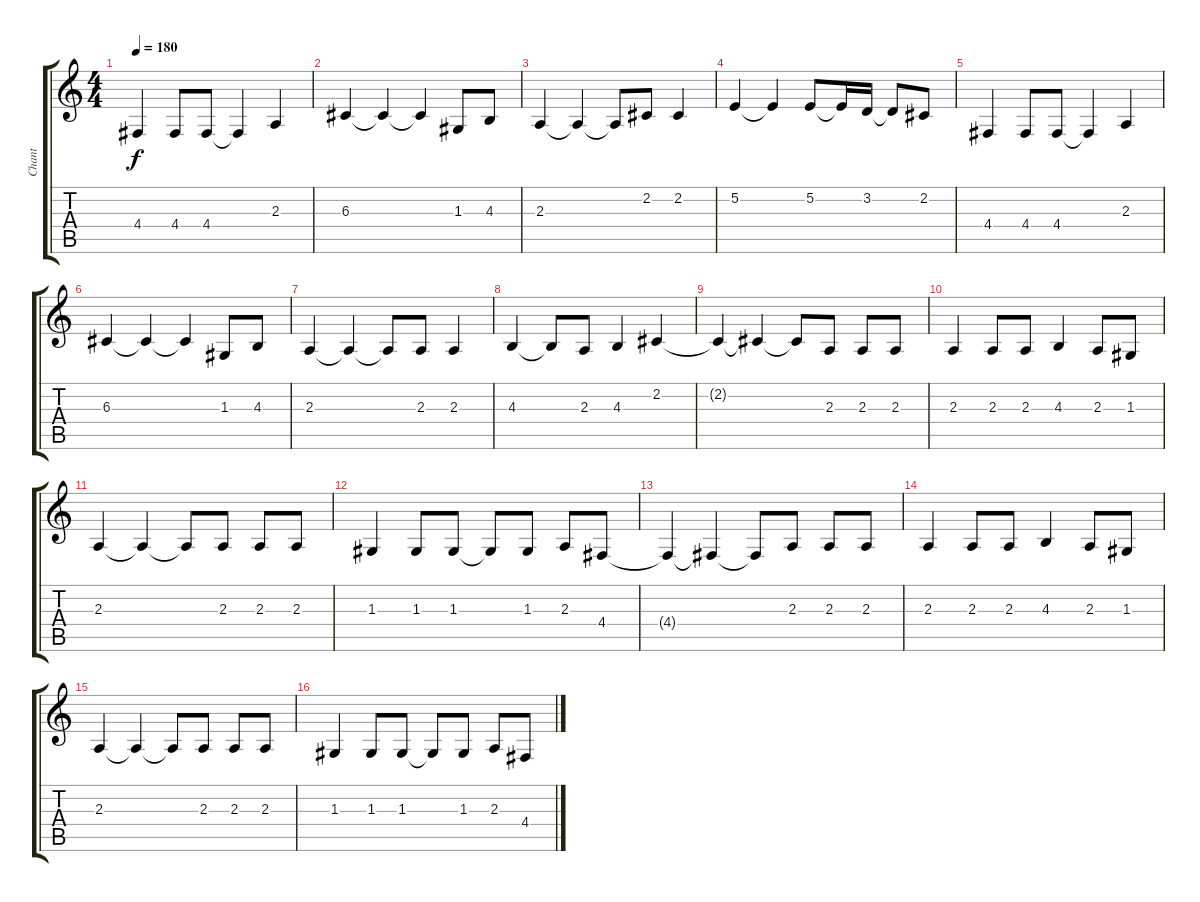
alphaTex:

\track ("Chant " "Chant ") {instrument violin}
\staff {score tabs}
\tuning (E4 B3 G3 D3 A2 E2) {hide}
\ts (4 4)
\tempo 180
\clef g2
\ks c
4.4.4{dy f} 4.4.8 4.4.8 4.4{t}.4 2.3.4 |
6.3.4 6.3{t}.4 6.3{t}.4 1.3.8 4.3.8 |
2.3.4 2.3{t}.4 2.3{t}.8 2.2.8 2.2.4 |
5.2.4 5.2{t}.4 5.2.8 5.2{t}.16 3.2.16 3.2{t}.8 2.2.8 |
4.4.4 4.4.8 4.4.8 4.4{t}.4 2.3.4 |
6.3.4 6.3{t}.4 6.3{t}.4 1.3.8 4.3.8 |
2.3.4 2.3{t}.4 2.3{t}.8 2.3.8 2.3.4 |
4.3.4 4.3{t}.8 2.3.8 4.3.4 2.2.4 |
2.2{t}.4 2.2{t}.4 2.2{t}.8 2.3.8 2.3.8 2.3.8 |
2.3.4 2.3.8 2.3.8 4.3.4 2.3.8 1.3.8 |
2.3.4 2.3{t}.4 2.3{t}.8 2.3.8 2.3.8 2.3.8 |
1.3.4 1.3.8 1.3.8 1.3{t}.8 1.3.8 2.3.8 4.4.8 |
4.4{t}.4 4.4{t}.4 4.4{t}.8 2.3.8 2.3.8 2.3.8 |
2.3.4 2.3.8 2.3.8 4.3.4 2.3.8 1.3.8 |
2.3.4 2.3{t}.4 2.3{t}.8 2.3.8 2.3.8 2.3.8 |
1.3.4 1.3.8 1.3.8 1.3{t}.8 1.3.8 2.3.8 4.4.8
